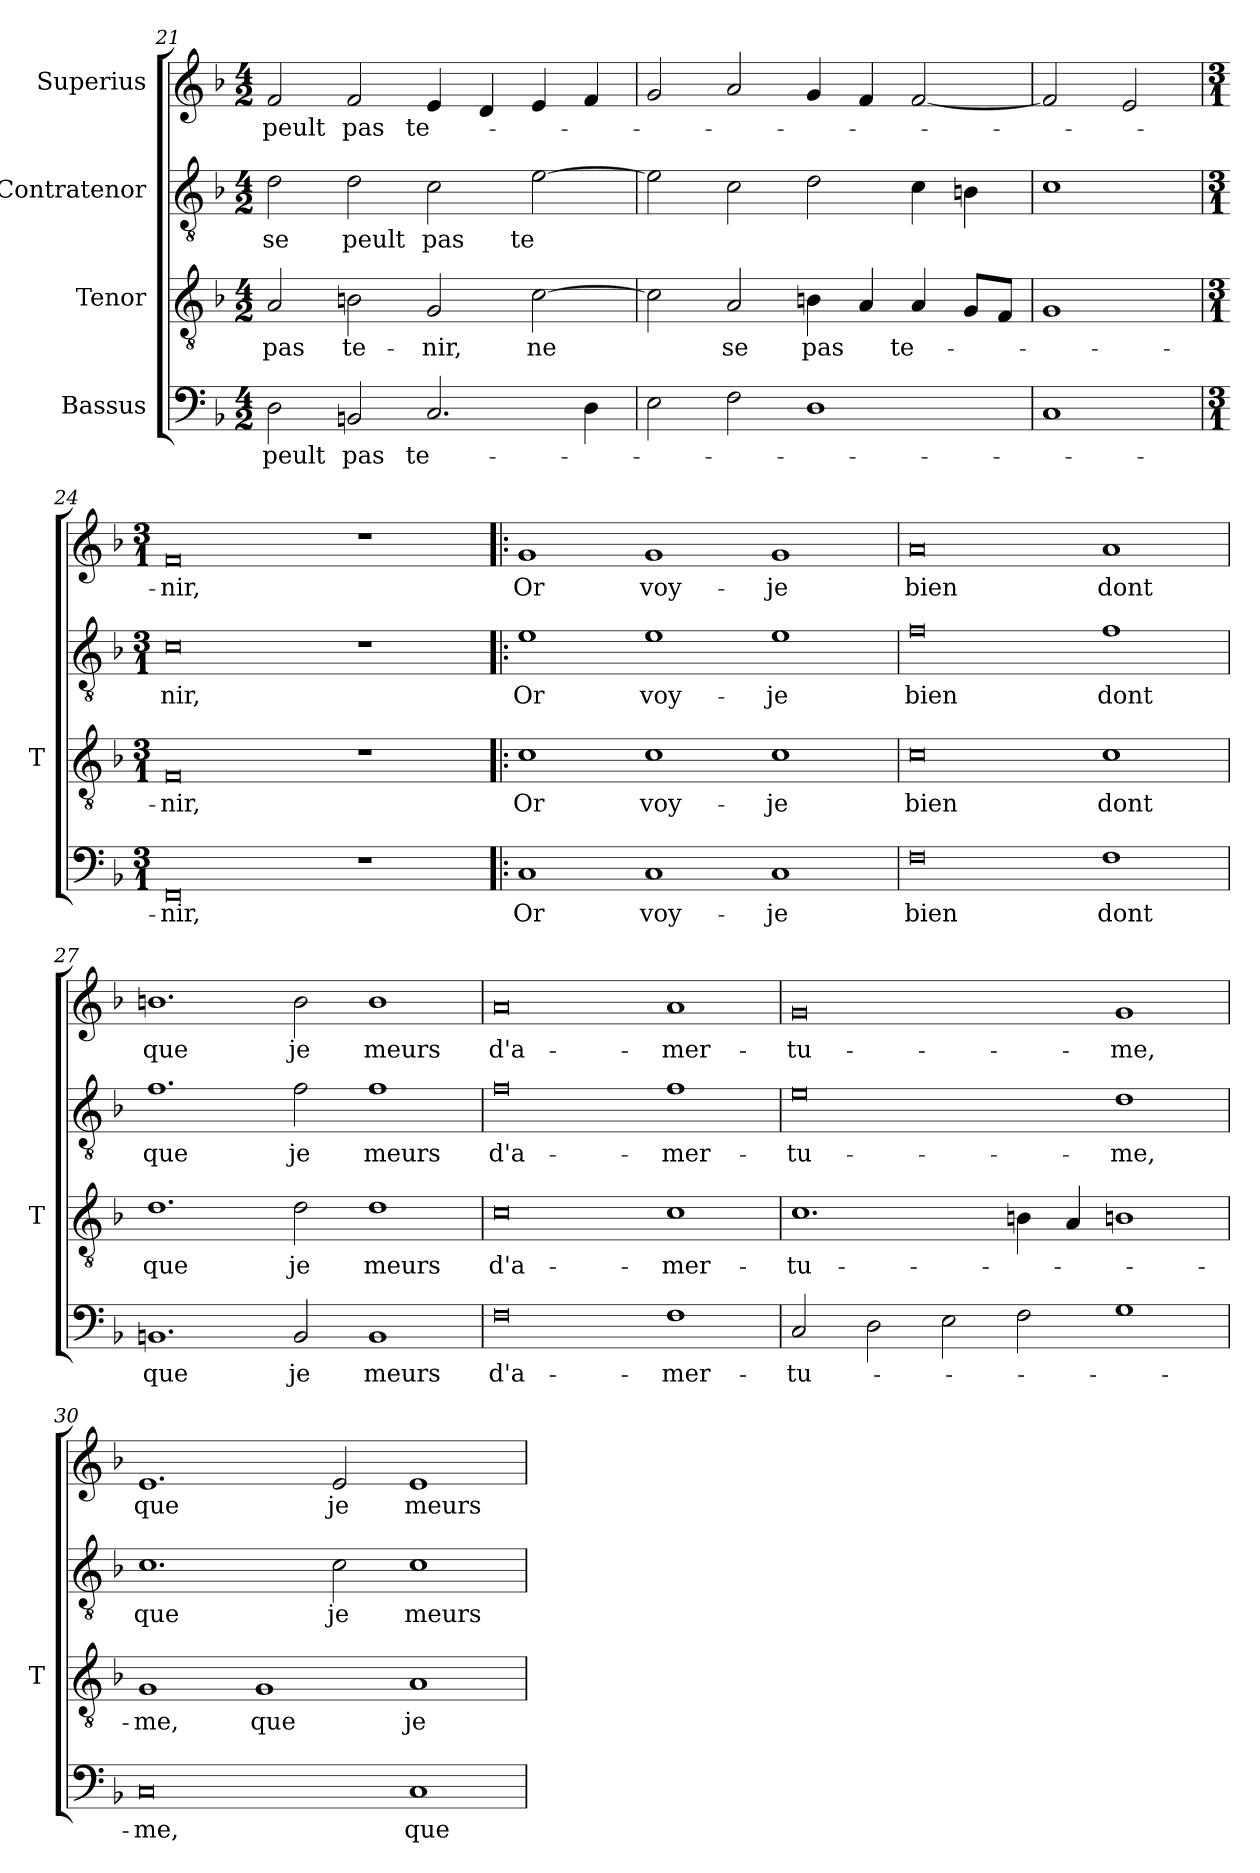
**kern	**text	**kern	**text	**kern	**text	**kern	**text
*part4	*part4	*part3	*part3	*part2	*part2	*part1	*part1
*staff4	*staff4	*staff3	*staff3	*staff2	*staff2	*staff1	*staff1
*I"Bassus	*	*I"Tenor	*	*I"Contratenor	*	*I"Superius	*
*	*	*I'T	*	*	*	*	*
*clefF4	*	*clefGv2	*	*clefGv2	*	*clefG2	*
*k[b-]	*	*k[b-]	*	*k[b-]	*	*k[b-]	*
*M4/2	*	*M4/2	*	*M4/2	*	*M4/2	*
=21	=21	=21	=21	=21	=21	=21	=21
2D	-peult	2A	-pas	2d	-se	2f	-peult
2BBn	-pas	2Bn	te-	2d	-peult	2f	-pas
2.C	te-	2G	-nir,	2c	-pas	4e	te-
.	.	.	.	.	.	4d	.
.	.	[2c	-ne	[2ei	-te	4e	.
4D	.	.	.	.	.	4f	.
=22	=22	=22	=22	=22	=22	=22	=22
2E	.	2c]	.	2ei]	.	2g	.
2F	.	2A	-se	2c	.	2a	.
1D	.	4Bn	-pas	2d	.	4g	.
.	.	4A	.	.	.	4f	.
.	.	4A	te-	4c	.	[2f	.
.	.	8GL	.	4Bn	.	.	.
.	.	8FJ	.	.	.	.	.
=23	=23	=23	=23	=23	=23	=23	=23
1C	.	1G	.	1c	.	2f]	.
.	.	.	.	.	.	2e	.
=24	=24	=24	=24	=24	=24	=24	=24
*M3/1	*	*M3/1	*	*M3/1	*	*M3/1	*
0FF	-nir,	0F	-nir,	0c	-nir,	0f	-nir,
1r	.	1r	.	1r	.	1r	.
=25!|:	=25!|:	=25!|:	=25!|:	=25!|:	=25!|:	=25!|:	=25!|:
1C	-Or	1c	-Or	1e	-Or	1g	-Or
1C	voy-	1c	voy-	1e	voy-	1g	voy-
1C	-je	1c	-je	1e	-je	1g	-je
=26	=26	=26	=26	=26	=26	=26	=26
0F	-bien	0c	-bien	0f	-bien	0a	-bien
1F	-dont	1c	-dont	1f	-dont	1a	-dont
=27	=27	=27	=27	=27	=27	=27	=27
1.BBn	-que	1.d	-que	1.f	-que	1.bn	-que
2BB	-je	2d	-je	2f	-je	2b	-je
1BB	-meurs	1d	-meurs	1f	-meurs	1b	-meurs
=28	=28	=28	=28	=28	=28	=28	=28
0F	d'a-	0c	d'a-	0f	d'a-	0a	d'a-
1F	mer-	1c	mer-	1f	mer-	1a	mer-
=29	=29	=29	=29	=29	=29	=29	=29
2C	tu-	1.c	tu-	0e	tu-	0g	tu-
2D	.	.	.	.	.	.	.
2E	.	.	.	.	.	.	.
2F	.	4Bn	.	.	.	.	.
.	.	4A	.	.	.	.	.
1G	.	1Bn	.	1d	-me,	1g	-me,
=30	=30	=30	=30	=30	=30	=30	=30
0C	-me,	1G	-me,	1.c	-que	1.e	-que
.	.	1G	-que	.	.	.	.
.	.	.	.	2c	-je	2e	-je
1C	-que	1A	-je	1c	-meurs	1e	-meurs
=	=	=	=	=	=	=	=
*-	*-	*-	*-	*-	*-	*-	*-
